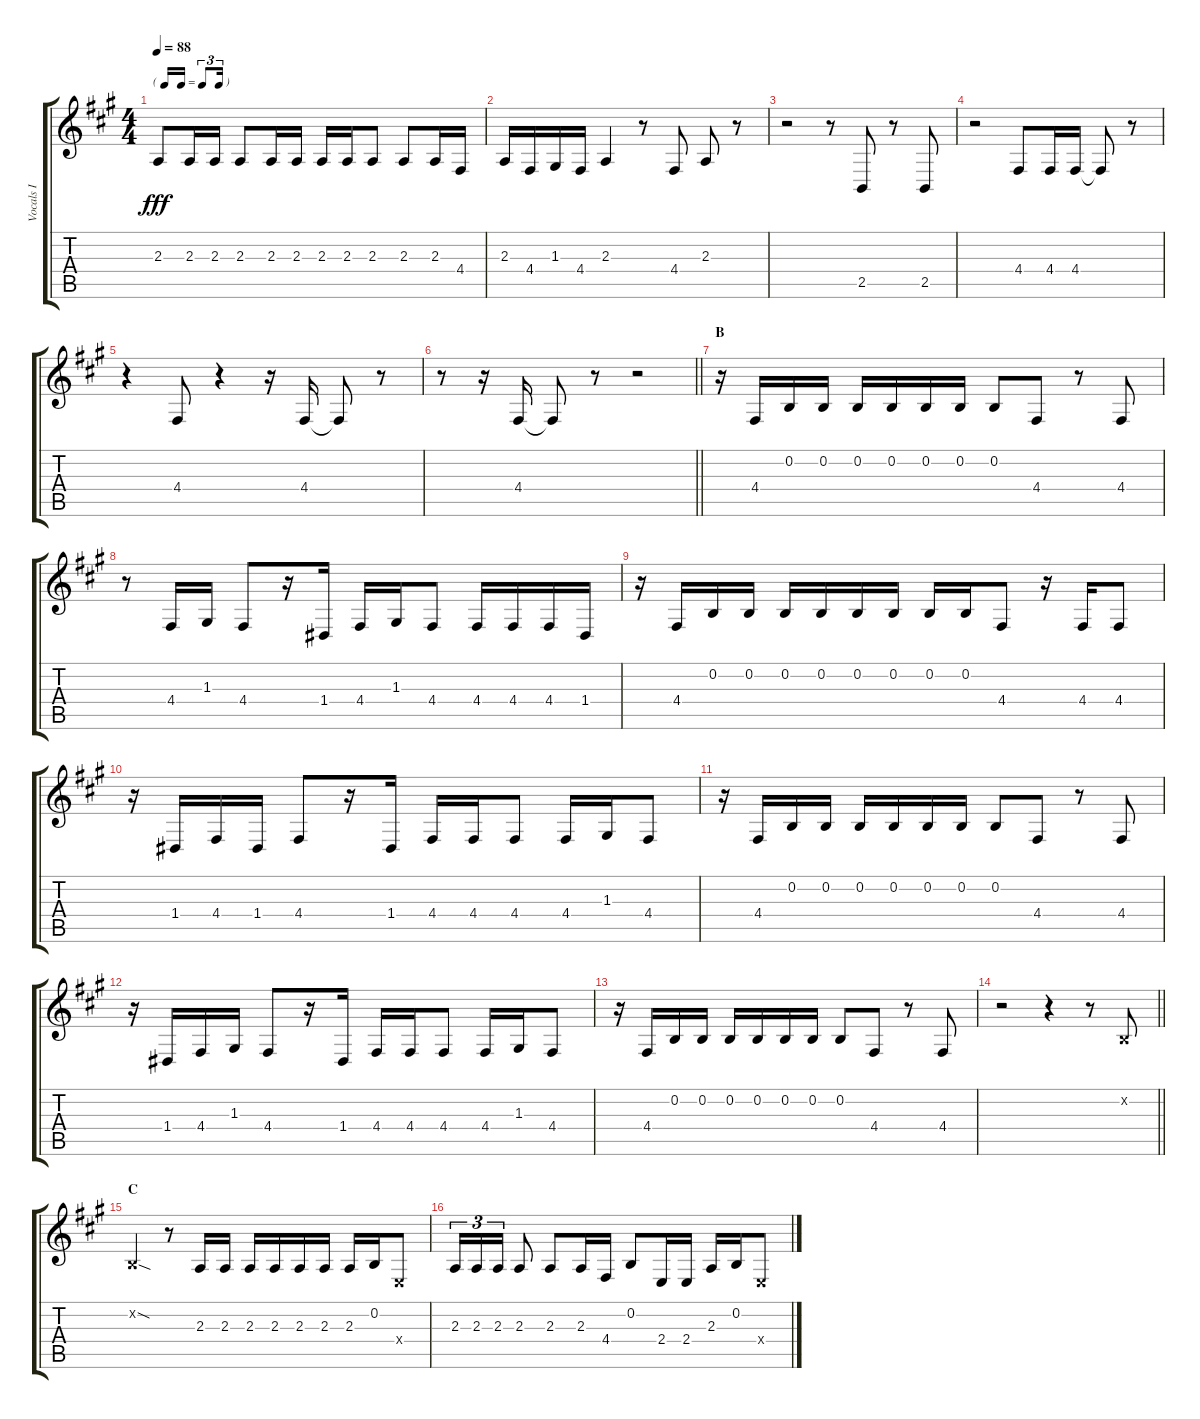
\track ("Vocals I" "Vocals I") {instrument voiceoohs}
\staff {score tabs}
\tuning (E4 B3 G3 D3 A2 E2) {hide}
\ts (4 4)
\tf triplet16th
\tempo 88
\clef g2
\ks a
2.3.8{dy fff} 2.3.16 2.3.16 2.3.8 2.3.16 2.3.16 2.3.16 2.3.16 2.3.8 2.3.8 2.3.16 4.4.16 |
2.3.16 4.4.16 1.3.16 4.4.16 2.3.4 r.8 4.4.8 2.3.8 r.8 |
r.2 r.8 2.5.8 r.8 2.5.8 |
r.2 4.4.8 4.4.16 4.4.16 4.4{t}.8 r.8 |
r.4 4.4.8 r.4 r.16 4.4.16 4.4{t}.8 r.8 |
\barLineRight lightlight
r.8 r.16 4.4.16 4.4{t}.8 r.8 r.2 |
\section ("" "B")
r.16 4.4.16 0.2.16 0.2.16 0.2.16 0.2.16 0.2.16 0.2.16 0.2.8 4.4.8 r.8 4.4.8 |
r.8 4.4.16 1.3.16 4.4.8 r.16 1.4.16 4.4.16 1.3.16 4.4.8 4.4.16 4.4.16 4.4.16 1.4.16 |
r.16 4.4.16 0.2.16 0.2.16 0.2.16 0.2.16 0.2.16 0.2.16 0.2.16 0.2.16 4.4.8 r.16 4.4.16 4.4.8 |
r.16 1.4.16 4.4.16 1.4.16 4.4.8 r.16 1.4.16 4.4.16 4.4.16 4.4.8 4.4.16 1.3.16 4.4.8 |
r.16 4.4.16 0.2.16 0.2.16 0.2.16 0.2.16 0.2.16 0.2.16 0.2.8 4.4.8 r.8 4.4.8 |
r.16 1.4.16 4.4.16 1.3.16 4.4.8 r.16 1.4.16 4.4.16 4.4.16 4.4.8 4.4.16 1.3.16 4.4.8 |
r.16 4.4.16 0.2.16 0.2.16 0.2.16 0.2.16 0.2.16 0.2.16 0.2.8 4.4.8 r.8 4.4.8 |
\barLineRight lightlight
r.2 r.4 r.8 0.2{x}.8 |
\section ("" "C")
0.2{sod x}.4 r.8 2.3.16 2.3.16 2.3.16 2.3.16 2.3.16 2.3.16 2.3.16 0.2.16 2.4{x}.8 |
2.3.16{tu (3 2)} 2.3.16{tu (3 2)} 2.3.16{tu (3 2)} 2.3.8 2.3.8 2.3.16 4.4.16 0.2.8 2.4.16 2.4.16 2.3.16 0.2.16 2.4{x}.8
